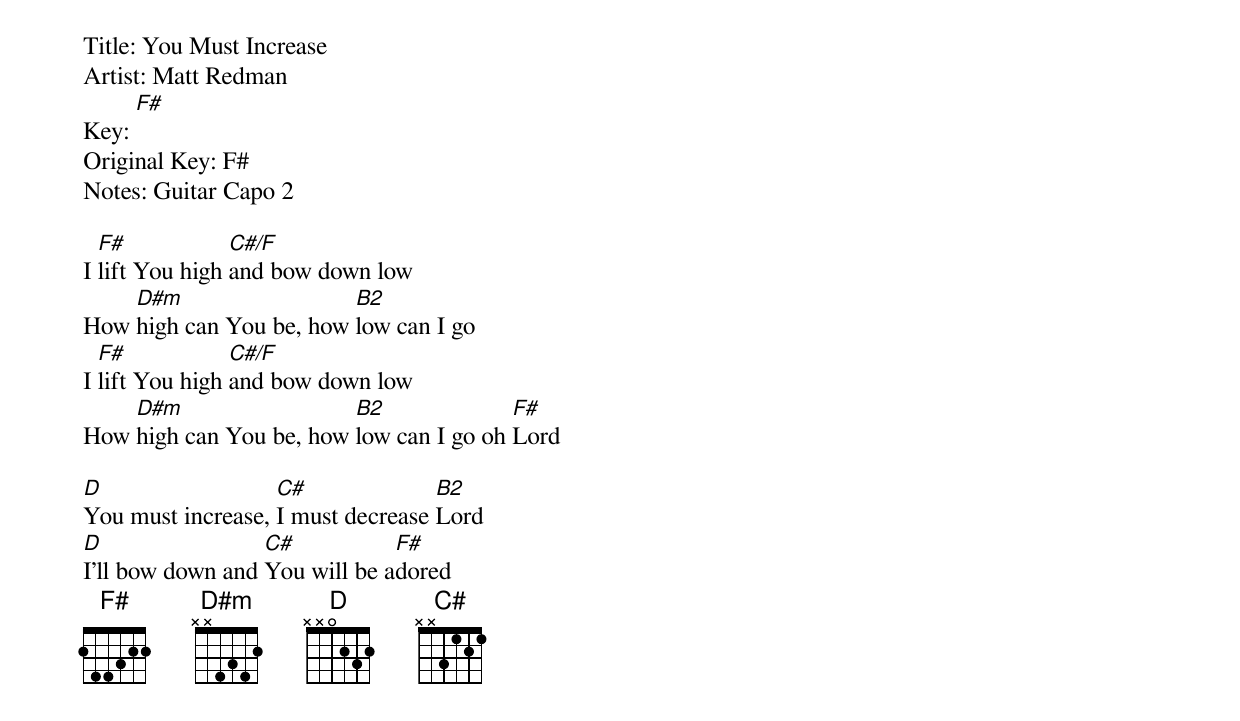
Title: You Must Increase
Artist: Matt Redman
Key: [F#]
Original Key: F#
Notes: Guitar Capo 2

I [F#]lift You high [C#/F]and bow down low
How [D#m]high can You be, how [B2]low can I go
I [F#]lift You high [C#/F]and bow down low
How [D#m]high can You be, how [B2]low can I go oh [F#]Lord

[D]You must increase, [C#]I must decrease [B2]Lord
[D]I'll bow down and [C#]You will be a[F#]dored
